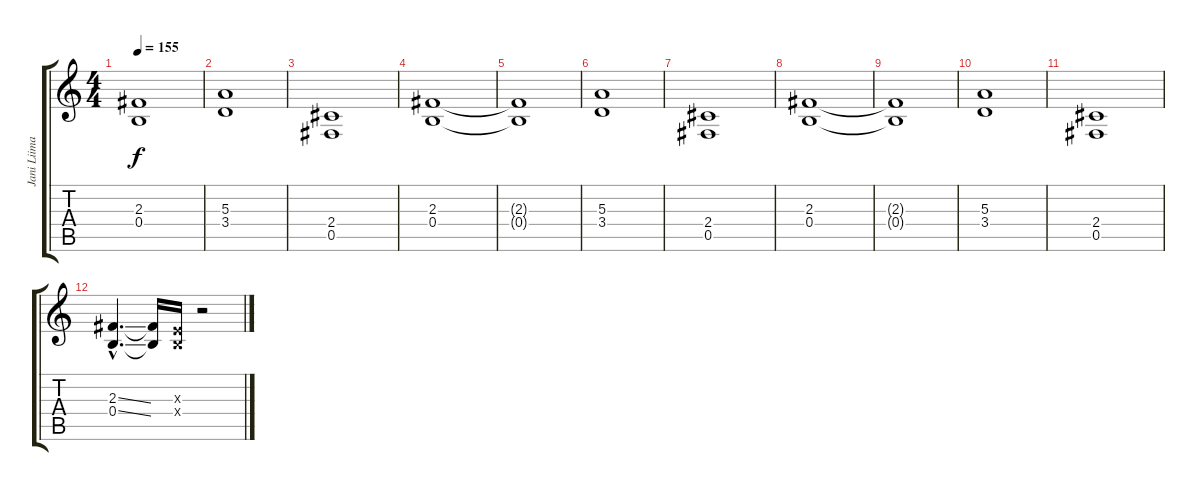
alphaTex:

\track ("Jani Liimatainen-acc." "Jani Liima") {instrument distortionguitar}
\staff {score tabs}
\tuning (Db4 Ab3 E3 B2 Gb2 Db2) {hide}
\ts (4 4)
\tempo 155
\clef g2
\ks c
(2.3{t} 0.4{t}).1{dy f} |
(5.3 3.4).1 |
(2.4 0.5).1 |
(2.3 0.4).1 |
(2.3{t} 0.4{t}).1 |
(5.3 3.4).1 |
(2.4 0.5).1 |
(2.3 0.4).1 |
(2.3{t} 0.4{t}).1 |
(5.3 3.4).1 |
(2.4 0.5).1 |
(2.3{ss hac} 0.4{ss hac}).4{d} (2.3{t} 0.4{t}).16 (0.3{x} 0.4{x}).16 r.2
